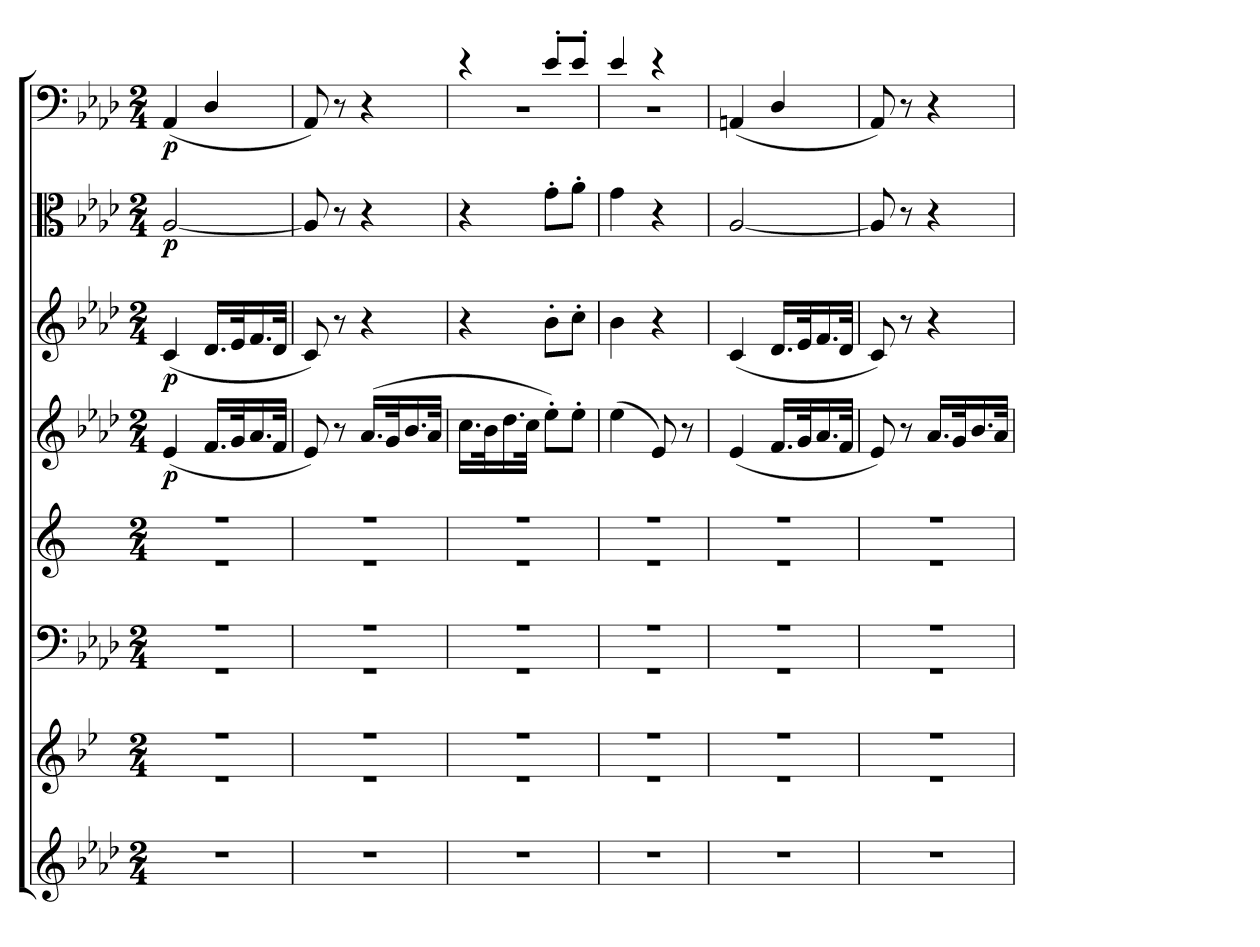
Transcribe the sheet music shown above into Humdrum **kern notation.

**kern	**kern	**kern	**kern	**kern	**dynam	**kern	**dynam	**kern	**dynam	**kern	**dynam
*part8	*part7	*part6	*part5	*part4	*part4	*part3	*part3	*part2	*part2	*part1	*part1
*staff8	*staff7	*staff6	*staff5	*staff4	*staff4	*staff3	*staff3	*staff2	*staff2	*staff1	*staff1
*clefG2	*clefG2	*clefF4	*clefG2	*clefG2	*	*clefG2	*	*clefC3	*	*clefF4	*
*k[b-e-a-d-]	*k[b-e-]	*k[b-e-a-d-]	*k[]	*k[b-e-a-d-]	*	*k[b-e-a-d-]	*	*k[b-e-a-d-]	*	*k[b-e-a-d-]	*
*A-:	*	*A-:	*	*A-:	*	*A-:	*	*A-:	*	*A-:	*
*M2/4	*M2/4	*M2/4	*M2/4	*M2/4	*	*M2/4	*	*M2/4	*	*M2/4	*
=1	=1	=1	=1	=1	=1	=1	=1	=1	=1	=1	=1
*	*^	*^	*^	*	*	*	*	*	*	*	*
2r	2r	2r	2r	2r	2r	2r	(4e-/	p	(4c/	p	[2A-/	p	(4AA-/	p
.	.	.	.	.	.	.	16.f/LL	.	16.d-/LL	.	.	.	4D-/	.
.	.	.	.	.	.	.	32g/K	.	32e-/K	.	.	.	.	.
.	.	.	.	.	.	.	16.a-/	.	16.f/	.	.	.	.	.
.	.	.	.	.	.	.	32f/JJk	.	32d-/JJk	.	.	.	.	.
=2	=2	=2	=2	=2	=2	=2	=2	=2	=2	=2	=2	=2	=2	=2
2r	2r	2r	2r	2r	2r	2r	8e-/)	.	8c/)	.	8A-/]	.	8AA-/)	.
.	.	.	.	.	.	.	8r	.	8r	.	8r	.	8r	.
.	.	.	.	.	.	.	(16.a-/LL	.	4r	.	4r	.	4r	.
.	.	.	.	.	.	.	32g/K	.	.	.	.	.	.	.
.	.	.	.	.	.	.	16.b-/	.	.	.	.	.	.	.
.	.	.	.	.	.	.	32a-/JJk	.	.	.	.	.	.	.
=3	=3	=3	=3	=3	=3	=3	=3	=3	=3	=3	=3	=3	=3	=3
*	*	*	*	*	*	*	*	*	*	*	*	*	*^	*
2r	2r	2r	2r	2r	2r	2r	16.cc\LL	.	4r	.	4r	.	4r	2r	.
.	.	.	.	.	.	.	32b-\K	.	.	.	.	.	.	.	.
.	.	.	.	.	.	.	16.dd-\	.	.	.	.	.	.	.	.
.	.	.	.	.	.	.	32cc\JJk	.	.	.	.	.	.	.	.
.	.	.	.	.	.	.	8ee-'\L)	.	8b-'\L	.	8g'\L	.	8e-'/L	.	.
.	.	.	.	.	.	.	8ee-'\J	.	8cc'\J	.	8a-'\J	.	8e-'/J	.	.
=4	=4	=4	=4	=4	=4	=4	=4	=4	=4	=4	=4	=4	=4	=4	=4
2r	2r	2r	2r	2r	2r	2r	(4ee-\	.	4b-\	.	4g\	.	4e-/	2r	.
.	.	.	.	.	.	.	8e-/)	.	4r	.	4r	.	4r	.	.
.	.	.	.	.	.	.	8r	.	.	.	.	.	.	.	.
*	*	*	*	*	*	*	*	*	*	*	*	*	*v	*v	*
=5	=5	=5	=5	=5	=5	=5	=5	=5	=5	=5	=5	=5	=5	=5
2r	2r	2r	2r	2r	2r	2r	(4e-/	.	(4c/	.	[2A-/	.	(4AAn/	.
.	.	.	.	.	.	.	16.f/LL	.	16.d-/LL	.	.	.	4D-/	.
.	.	.	.	.	.	.	32g/K	.	32e-/K	.	.	.	.	.
.	.	.	.	.	.	.	16.a-/	.	16.f/	.	.	.	.	.
.	.	.	.	.	.	.	32f/JJk	.	32d-/JJk	.	.	.	.	.
=6	=6	=6	=6	=6	=6	=6	=6	=6	=6	=6	=6	=6	=6	=6
2r	2r	2r	2r	2r	2r	2r	8e-/)	.	8c/)	.	8A-/]	.	8AA-/)	.
.	.	.	.	.	.	.	8r	.	8r	.	8r	.	8r	.
.	.	.	.	.	.	.	16.a-/LL	.	4r	.	4r	.	4r	.
.	.	.	.	.	.	.	32g/K	.	.	.	.	.	.	.
.	.	.	.	.	.	.	16.b-/	.	.	.	.	.	.	.
.	.	.	.	.	.	.	32a-/JJk	.	.	.	.	.	.	.
*	*v	*v	*	*	*v	*v	*	*	*	*	*	*	*	*
*	*	*v	*v	*	*	*	*	*	*	*	*	*
=	=	=	=	=	=	=	=	=	=	=	=
*-	*-	*-	*-	*-	*-	*-	*-	*-	*-	*-	*-
